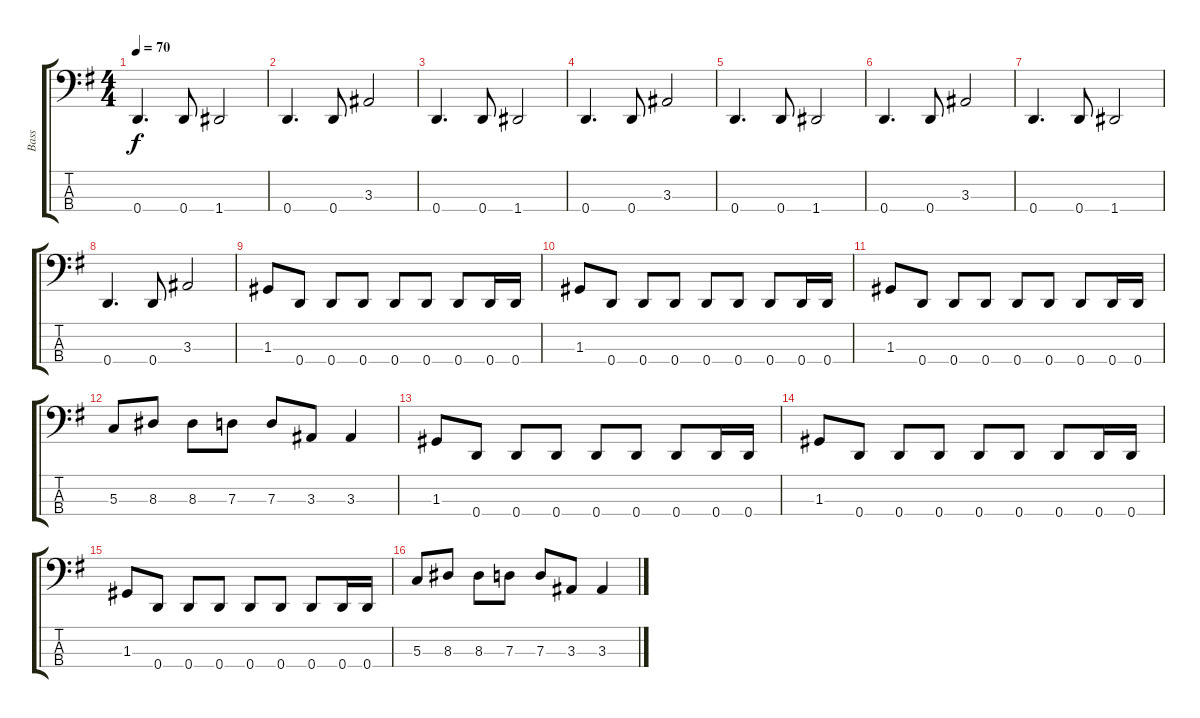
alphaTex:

\track ("Bass" "Bass") {instrument electricbassfinger}
\staff {score tabs}
\tuning (F2 C2 G1 D1) {hide}
\ts (4 4)
\tempo 70
\clef f4
\ks g
0.4.4{d dy f} 0.4.8 1.4.2 |
0.4.4{d} 0.4.8 3.3.2 |
0.4.4{d} 0.4.8 1.4.2 |
0.4.4{d} 0.4.8 3.3.2 |
0.4.4{d} 0.4.8 1.4.2 |
0.4.4{d} 0.4.8 3.3.2 |
0.4.4{d} 0.4.8 1.4.2 |
0.4.4{d} 0.4.8 3.3.2 |
1.3.8 0.4.8 0.4.8 0.4.8 0.4.8 0.4.8 0.4.8 0.4.16 0.4.16 |
1.3.8 0.4.8 0.4.8 0.4.8 0.4.8 0.4.8 0.4.8 0.4.16 0.4.16 |
1.3.8 0.4.8 0.4.8 0.4.8 0.4.8 0.4.8 0.4.8 0.4.16 0.4.16 |
5.3.8 8.3.8 8.3.8 7.3.8 7.3.8 3.3.8 3.3.4 |
1.3.8 0.4.8 0.4.8 0.4.8 0.4.8 0.4.8 0.4.8 0.4.16 0.4.16 |
1.3.8 0.4.8 0.4.8 0.4.8 0.4.8 0.4.8 0.4.8 0.4.16 0.4.16 |
1.3.8 0.4.8 0.4.8 0.4.8 0.4.8 0.4.8 0.4.8 0.4.16 0.4.16 |
5.3.8 8.3.8 8.3.8 7.3.8 7.3.8 3.3.8 3.3.4
